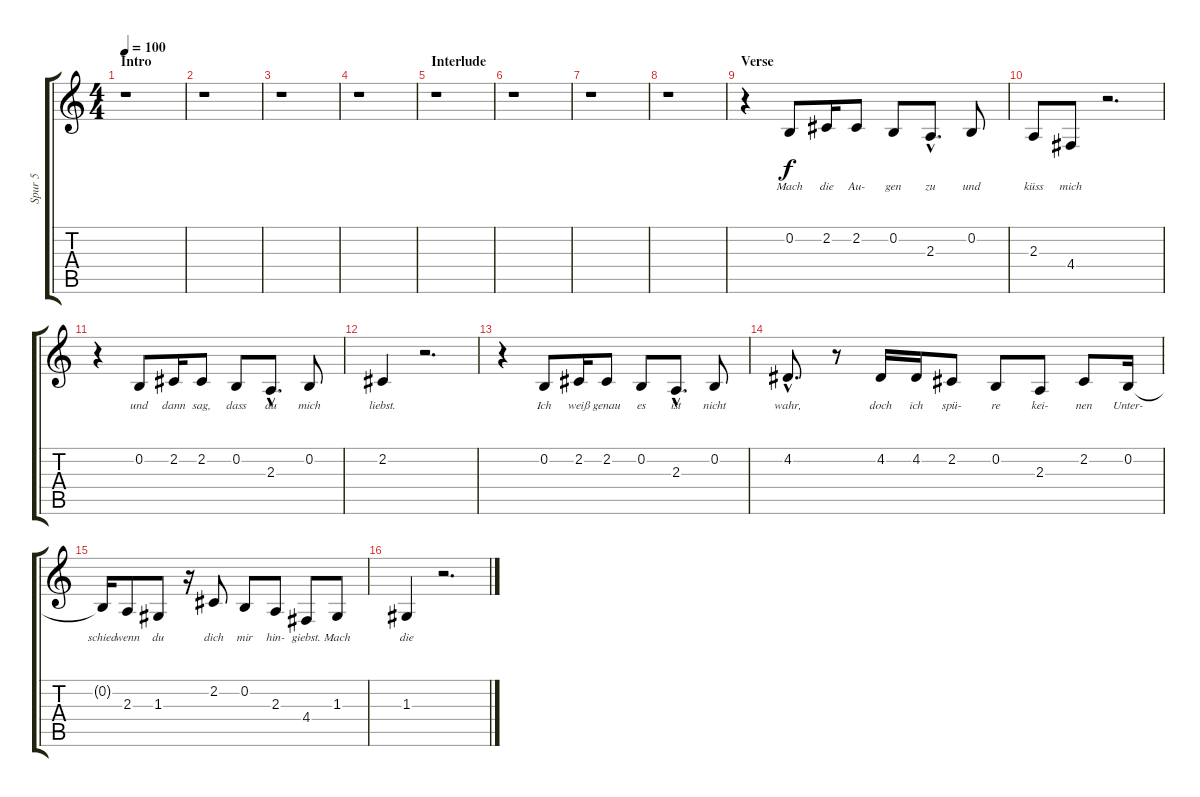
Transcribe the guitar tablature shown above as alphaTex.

\track ("Spur 5" "Spur 5") {instrument altosax}
\staff {score tabs}
\tuning (E4 B3 G3 D3 A2 E2) {hide}
\ts (4 4)
\section ("" "Intro")
\tempo 100
\clef g2
\ks c
r.1{dy f instrument altosax} |
r.1 |
r.1 |
r.1 |
\section ("" "Interlude")
r.1 |
r.1 |
r.1 |
r.1 |
\section ("" "Verse")
r.4 0.2.8{lyrics (0 "Mach") lyrics (1 "") lyrics (2 "") lyrics (3 "") lyrics (4 "")} 2.2.16{lyrics (0 "die") lyrics (1 "") lyrics (2 "") lyrics (3 "") lyrics (4 "")} 2.2.8{lyrics (0 "Au-") lyrics (1 "") lyrics (2 "") lyrics (3 "") lyrics (4 "")} 0.2.8{lyrics (0 "gen") lyrics (1 "") lyrics (2 "") lyrics (3 "") lyrics (4 "")} 2.3{hac}.8{d lyrics (0 "zu") lyrics (1 "") lyrics (2 "") lyrics (3 "") lyrics (4 "")} 0.2.8{lyrics (0 "und") lyrics (1 "") lyrics (2 "") lyrics (3 "") lyrics (4 "")} |
2.3.8{lyrics (0 "küss") lyrics (1 "") lyrics (2 "") lyrics (3 "") lyrics (4 "")} 4.4.8{lyrics (0 "mich") lyrics (1 "") lyrics (2 "") lyrics (3 "") lyrics (4 "")} r.2{d} |
r.4 0.2.8{lyrics (0 "und") lyrics (1 "") lyrics (2 "") lyrics (3 "") lyrics (4 "")} 2.2.16{lyrics (0 "dann") lyrics (1 "") lyrics (2 "") lyrics (3 "") lyrics (4 "")} 2.2.8{lyrics (0 "sag,") lyrics (1 "") lyrics (2 "") lyrics (3 "") lyrics (4 "")} 0.2.8{lyrics (0 "dass") lyrics (1 "") lyrics (2 "") lyrics (3 "") lyrics (4 "")} 2.3{hac}.8{d lyrics (0 "du") lyrics (1 "") lyrics (2 "") lyrics (3 "") lyrics (4 "")} 0.2.8{lyrics (0 "mich") lyrics (1 "") lyrics (2 "") lyrics (3 "") lyrics (4 "")} |
2.2.4{lyrics (0 "liebst.") lyrics (1 "") lyrics (2 "") lyrics (3 "") lyrics (4 "")} r.2{d} |
r.4 0.2.8{lyrics (0 "Ich") lyrics (1 "") lyrics (2 "") lyrics (3 "") lyrics (4 "")} 2.2.16{lyrics (0 "weiß") lyrics (1 "") lyrics (2 "") lyrics (3 "") lyrics (4 "")} 2.2.8{lyrics (0 "genau") lyrics (1 "") lyrics (2 "") lyrics (3 "") lyrics (4 "")} 0.2.8{lyrics (0 "es") lyrics (1 "") lyrics (2 "") lyrics (3 "") lyrics (4 "")} 2.3{hac}.8{d lyrics (0 "ist") lyrics (1 "") lyrics (2 "") lyrics (3 "") lyrics (4 "")} 0.2.8{lyrics (0 "nicht") lyrics (1 "") lyrics (2 "") lyrics (3 "") lyrics (4 "")} |
4.2{hac}.8{d lyrics (0 "wahr,") lyrics (1 "") lyrics (2 "") lyrics (3 "") lyrics (4 "")} r.8 4.2.16{lyrics (0 "doch") lyrics (1 "") lyrics (2 "") lyrics (3 "") lyrics (4 "")} 4.2.16{lyrics (0 "ich") lyrics (1 "") lyrics (2 "") lyrics (3 "") lyrics (4 "")} 2.2.8{lyrics (0 "spü-") lyrics (1 "") lyrics (2 "") lyrics (3 "") lyrics (4 "")} 0.2.8{lyrics (0 "re") lyrics (1 "") lyrics (2 "") lyrics (3 "") lyrics (4 "")} 2.3.8{lyrics (0 "kei-") lyrics (1 "") lyrics (2 "") lyrics (3 "") lyrics (4 "")} 2.2.8{lyrics (0 "nen") lyrics (1 "") lyrics (2 "") lyrics (3 "") lyrics (4 "")} 0.2.16{lyrics (0 "Unter-") lyrics (1 "") lyrics (2 "") lyrics (3 "") lyrics (4 "")} |
0.2{t}.16{lyrics (0 "schied") lyrics (1 "") lyrics (2 "") lyrics (3 "") lyrics (4 "")} 2.3.8{lyrics (0 "wenn") lyrics (1 "") lyrics (2 "") lyrics (3 "") lyrics (4 "")} 1.3.8{lyrics (0 "du") lyrics (1 "") lyrics (2 "") lyrics (3 "") lyrics (4 "")} r.16 2.2.8{lyrics (0 "dich") lyrics (1 "") lyrics (2 "") lyrics (3 "") lyrics (4 "")} 0.2.8{lyrics (0 "mir") lyrics (1 "") lyrics (2 "") lyrics (3 "") lyrics (4 "")} 2.3.8{lyrics (0 "hin-") lyrics (1 "") lyrics (2 "") lyrics (3 "") lyrics (4 "")} 4.4.8{lyrics (0 "giebst.") lyrics (1 "") lyrics (2 "") lyrics (3 "") lyrics (4 "")} 1.3.8{lyrics (0 "Mach") lyrics (1 "") lyrics (2 "") lyrics (3 "") lyrics (4 "")} |
1.3.4{lyrics (0 "die") lyrics (1 "") lyrics (2 "") lyrics (3 "") lyrics (4 "")} r.2{d}
